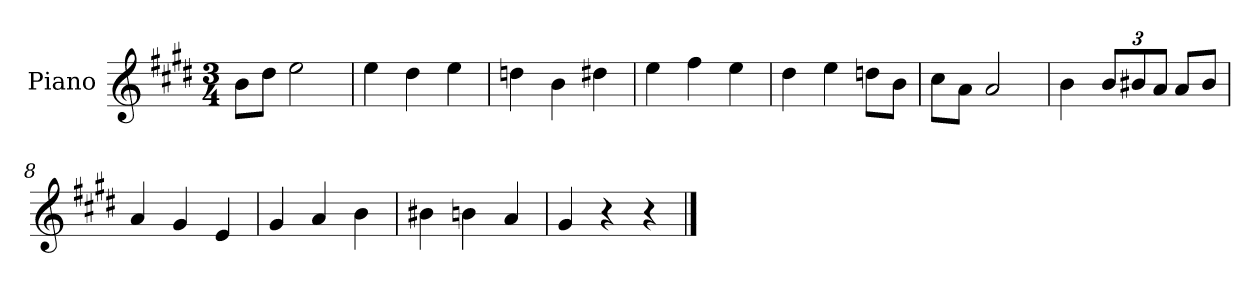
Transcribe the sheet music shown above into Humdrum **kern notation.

**kern
*part1
*staff1
*I"Piano
*I'P-no
*clefG2
*k[f#c#g#d#]
*M3/4
*MM179
=1
8b\L
8dd#\J
2ee\
=2
4ee\
4dd#\
4ee\
=3
4ddn\
4b\
4dd#X\
=4
4ee\
4ff#\
4ee\
=5
4dd#\
4ee\
8ddn\L
8b\J
=6
8cc#\L
8a\J
2a/
=7
4b\
*Xbrackettup
12b/L
12b#X/
12a/J
8a/L
8b#/J
=8
4a/
4g#/
4e/
=9
4g#/
4a/
4b\
!!LO:LB:g=z
=10
4b#X\
4bn\
4a/
=11
4g#/
4r
4r
==
*-
